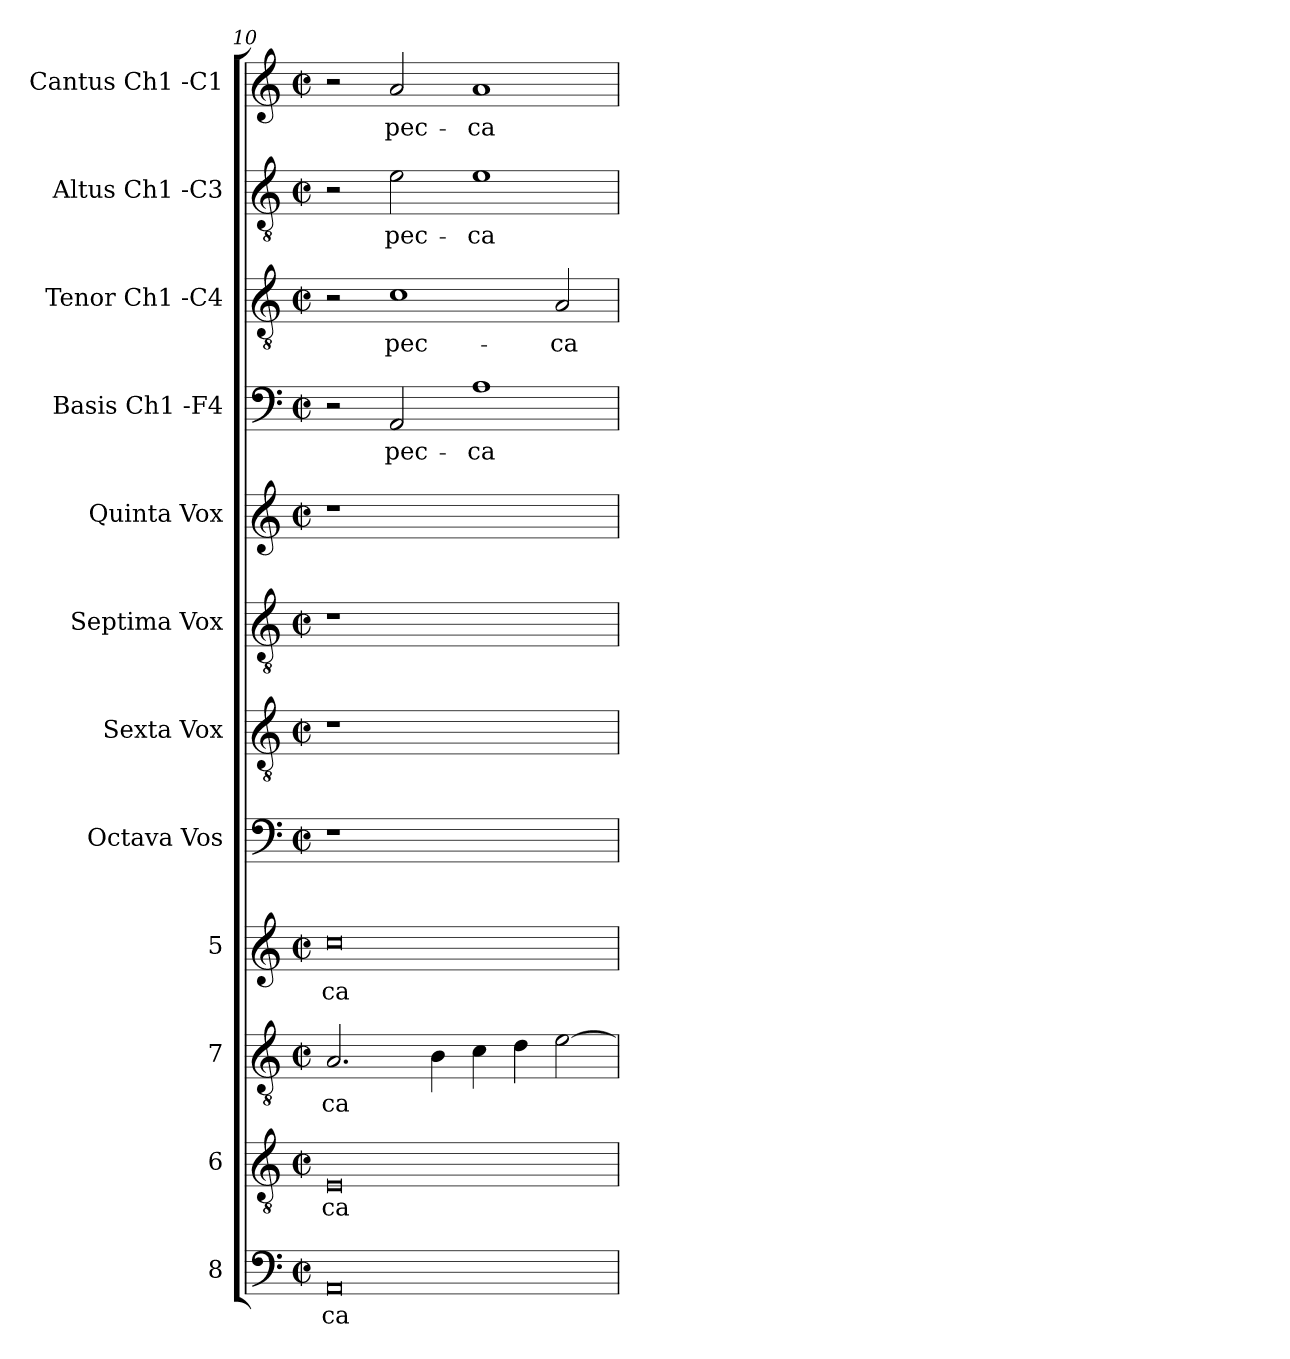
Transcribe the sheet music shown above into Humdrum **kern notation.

**kern	**text	**kern	**text	**kern	**text	**kern	**text	**kern	**kern	**kern	**kern	**kern	**text	**kern	**text	**kern	**text	**kern	**text
*part12	*part12	*part11	*part11	*part10	*part10	*part9	*part9	*part8	*part7	*part6	*part5	*part4	*part4	*part3	*part3	*part2	*part2	*part1	*part1
*staff12	*staff12	*staff11	*staff11	*staff10	*staff10	*staff9	*staff9	*staff8	*staff7	*staff6	*staff5	*staff4	*staff4	*staff3	*staff3	*staff2	*staff2	*staff1	*staff1
*I"8	*	*I"6	*	*I"7	*	*I"5	*	*I"Octava  Vos	*I"Sexta  Vox	*I"Septima  Vox	*I"Quinta  Vox	*I"Basis  Ch1 -F4	*	*I"Tenor  Ch1 -C4	*	*I"Altus  Ch1 -C3	*	*I"Cantus  Ch1 -C1	*
*	*	*	*	*	*	*	*	*	*	*	*	*I'B	*	*I'T	*	*I'A	*	*I'C	*
*clefF4	*	*clefGv2	*	*clefGv2	*	*clefG2	*	*clefF4	*clefGv2	*clefGv2	*clefG2	*clefF4	*	*clefGv2	*	*clefGv2	*	*clefG2	*
*k[]	*	*k[]	*	*k[]	*	*k[]	*	*k[]	*k[]	*k[]	*k[]	*k[]	*	*k[]	*	*k[]	*	*k[]	*
*C:	*	*C:	*	*C:	*	*C:	*	*C:	*C:	*C:	*C:	*C:	*	*C:	*	*C:	*	*C:	*
*M2/2	*	*M2/2	*	*M2/2	*	*M2/2	*	*M2/2	*M2/2	*M2/2	*M2/2	*M2/2	*	*M2/2	*	*M2/2	*	*M2/2	*
*met(c|)	*	*met(c|)	*	*met(c|)	*	*met(c|)	*	*met(c|)	*met(c|)	*met(c|)	*met(c|)	*met(c|)	*	*met(c|)	*	*met(c|)	*	*met(c|)	*
=10	=10	=10	=10	=10	=10	=10	=10	=10	=10	=10	=10	=10	=10	=10	=10	=10	=10	=10	=10
!	!LO:LY:b:cj	!	!LO:LY:b:cj	!	!LO:LY:b:cj	!	!LO:LY:b:cj	!	!	!	!	!	!	!	!	!	!	!	!
0AA	-ca-	0E	-ca-	2.A/	-ca-	0cc	-ca-	1r	1r	1r	1r	2r	.	2r	.	2r	.	2r	.
!	!	!	!	!	!	!	!	!	!	!	!	!	!LO:LY:b:cj	!	!LO:LY:b:cj	!	!LO:LY:b:cj	!	!LO:LY:b:cj
.	.	.	.	.	.	.	.	.	.	.	.	2AA/	pec-	1c	pec-	2e\	pec-	2a/	pec-
!	!	!	!	!	!LO:LY:b:cj	!	!	!	!	!	!	!	!	!	!	!	!	!	!
.	.	.	.	4B\	--	.	.	.	.	.	.	.	.	.	.	.	.	.	.
!	!	!	!	!	!LO:LY:b:cj	!	!	!	!	!	!	!	!LO:LY:b:cj	!	!	!	!LO:LY:b:cj	!	!LO:LY:b:cj
.	.	.	.	4c\	--	.	.	1ryy	1ryy	1ryy	1ryy	1A	-ca-	.	.	1e	-ca-	1a	-ca-
!	!	!	!	!	!LO:LY:b:cj	!	!	!	!	!	!	!	!	!	!	!	!	!	!
.	.	.	.	4d\	--	.	.	.	.	.	.	.	.	.	.	.	.	.	.
!	!	!	!	!	!LO:LY:b:cj	!	!	!	!	!	!	!	!	!	!LO:LY:b:cj	!	!	!	!
.	.	.	.	[>2e\	--	.	.	.	.	.	.	.	.	2A/	-ca-	.	.	.	.
=	=	=	=	=	=	=	=	=	=	=	=	=	=	=	=	=	=	=	=
*-	*-	*-	*-	*-	*-	*-	*-	*-	*-	*-	*-	*-	*-	*-	*-	*-	*-	*-	*-
